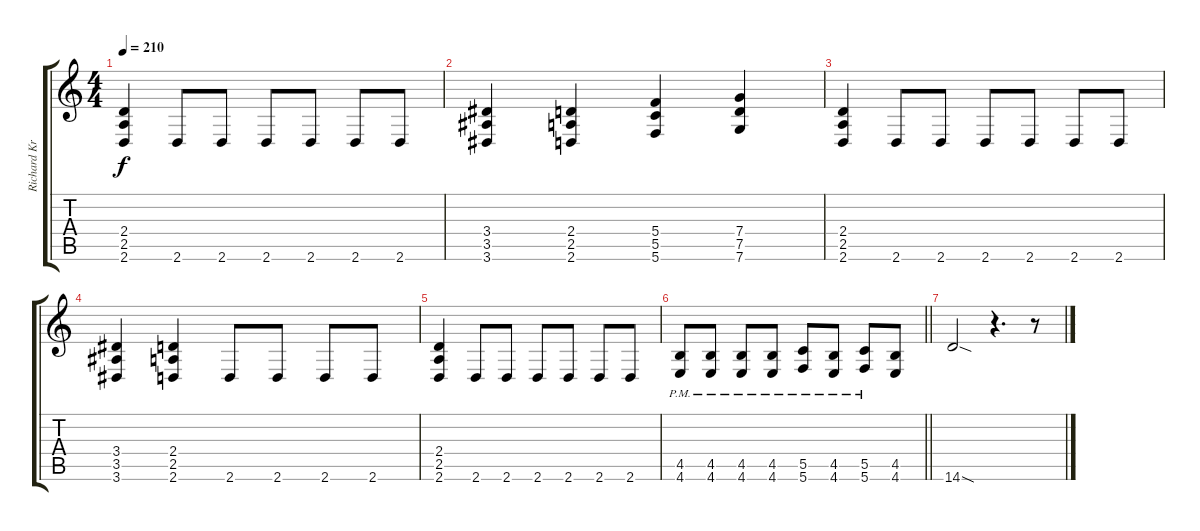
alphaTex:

\track ("Richard Kruspe" "Richard Kr") {instrument distortionguitar}
\staff {score tabs}
\tuning (E4 C4 G3 C3 G2 C2) {hide}
\ts (4 4)
\tempo 210
\clef g2
\ks c
(2.4 2.5 2.6).4{dy f} 2.6.8 2.6.8 2.6.8 2.6.8 2.6.8 2.6.8 |
(3.4 3.5 3.6).4 (2.4 2.5 2.6).4 (5.4 5.5 5.6).4 (7.4 7.5 7.6).4 |
(2.4 2.5 2.6).4 2.6.8 2.6.8 2.6.8 2.6.8 2.6.8 2.6.8 |
(3.4 3.5 3.6).4 (2.4 2.5 2.6).4 2.6.8 2.6.8 2.6.8 2.6.8 |
(2.4 2.5 2.6).4 2.6.8 2.6.8 2.6.8 2.6.8 2.6.8 2.6.8 |
\barLineRight lightlight
(4.5{pm} 4.6{pm}).8 (4.5{pm} 4.6{pm}).8 (4.5{pm} 4.6{pm}).8 (4.5{pm} 4.6{pm}).8 (5.5{pm} 5.6{pm}).8 (4.5{pm} 4.6{pm}).8 (5.5{pm} 5.6{pm}).8 (4.5 4.6).8 |
\section ("" "")
14.6{sod}.2 r.4{d} r.8
